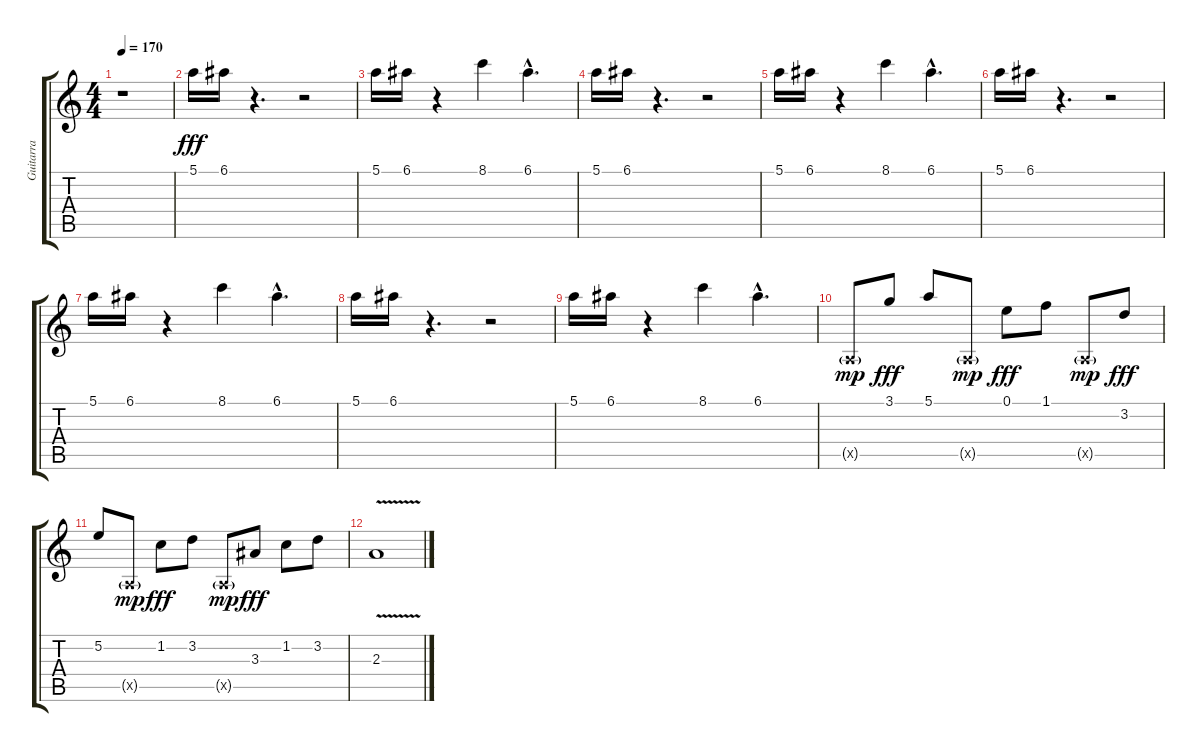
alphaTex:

\track ("Guitarra" "Guitarra") {instrument distortionguitar}
\staff {score tabs}
\tuning (E4 B3 G3 D3 A2 E2) {hide}
\ts (4 4)
\tempo 170
\clef g2
\ks c
r.1{dy fff} |
5.1.16 6.1.16 r.4{d} r.2 |
5.1.16 6.1.16 r.4 8.1.4 6.1{hac}.4{d} |
5.1.16 6.1.16 r.4{d} r.2 |
5.1.16 6.1.16 r.4 8.1.4 6.1{hac}.4{d} |
5.1.16 6.1.16 r.4{d} r.2 |
5.1.16 6.1.16 r.4 8.1.4 6.1{hac}.4{d} |
5.1.16 6.1.16 r.4{d} r.2 |
5.1.16 6.1.16 r.4 8.1.4 6.1{hac}.4{d} |
0.5{g x}.8{dy mp} 3.1.8{dy fff} 5.1.8 0.5{g x}.8{dy mp} 0.1.8{dy fff} 1.1.8 0.5{g x}.8{dy mp} 3.2.8{dy fff} |
5.2.8 0.5{g x}.8{dy mp} 1.2.8{dy fff} 3.2.8 0.5{g x}.8{dy mp} 3.3.8{dy fff} 1.2.8 3.2.8 |
2.3{v}.1
